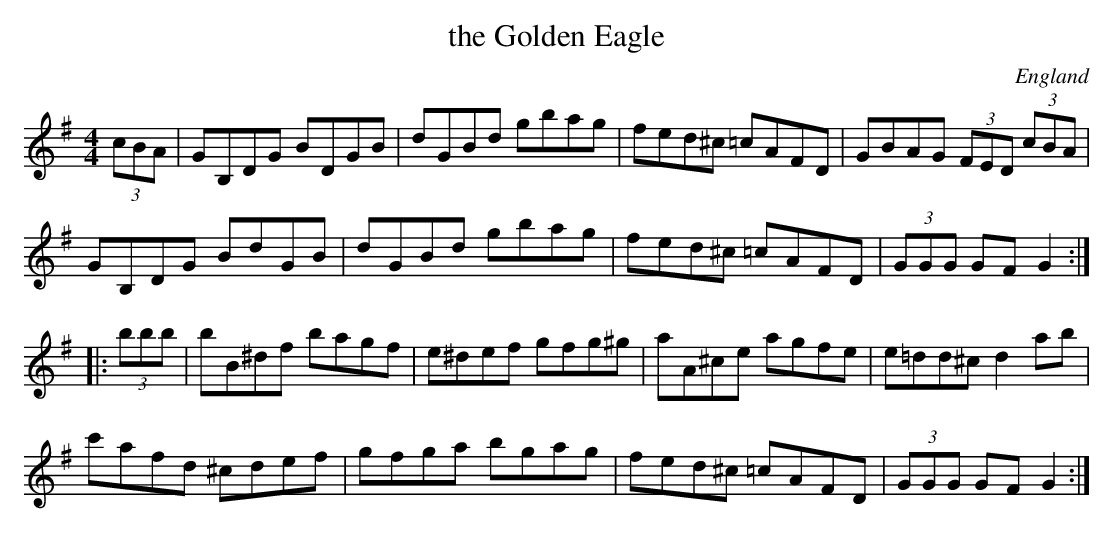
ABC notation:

X:1
T:the Golden Eagle
M:4/4
O:England
O:Scotland
O:Ireland
K:G major
(3cBA|\
GB,DG BDGB|dGBd gbag|\
fed^c =cAFD|GBAG (3FED (3cBA|
GB,DG BdGB|dGBd gbag|\
fed^c =cAFD|(3GGG GF G2::
(3bbb|\
bB^df bagf|e^def gfg^g|aA^ce agfe|e=dd^c d2ab|
c'afd ^cdef|gfga bgag|fed^c =cAFD|(3GGG GF G2:|
